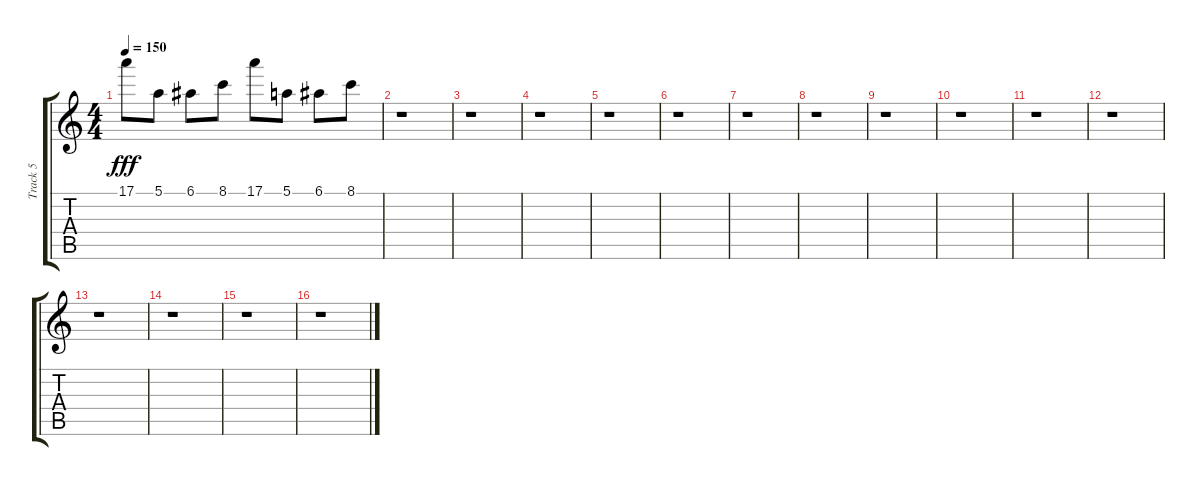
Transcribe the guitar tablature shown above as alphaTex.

\track ("Track 5" "Track 5") {instrument distortionguitar}
\staff {score tabs}
\tuning (E4 B3 G3 D3 A2 D2) {hide}
\ts (4 4)
\tempo 150
\clef g2
\ks c
17.1.8{dy fff} 5.1.8 6.1.8 8.1.8 17.1.8 5.1.8 6.1.8 8.1.8 |
r.1 |
r.1 |
r.1 |
r.1 |
r.1 |
r.1 |
r.1 |
r.1 |
r.1 |
r.1 |
r.1 |
r.1 |
r.1 |
r.1 |
r.1
